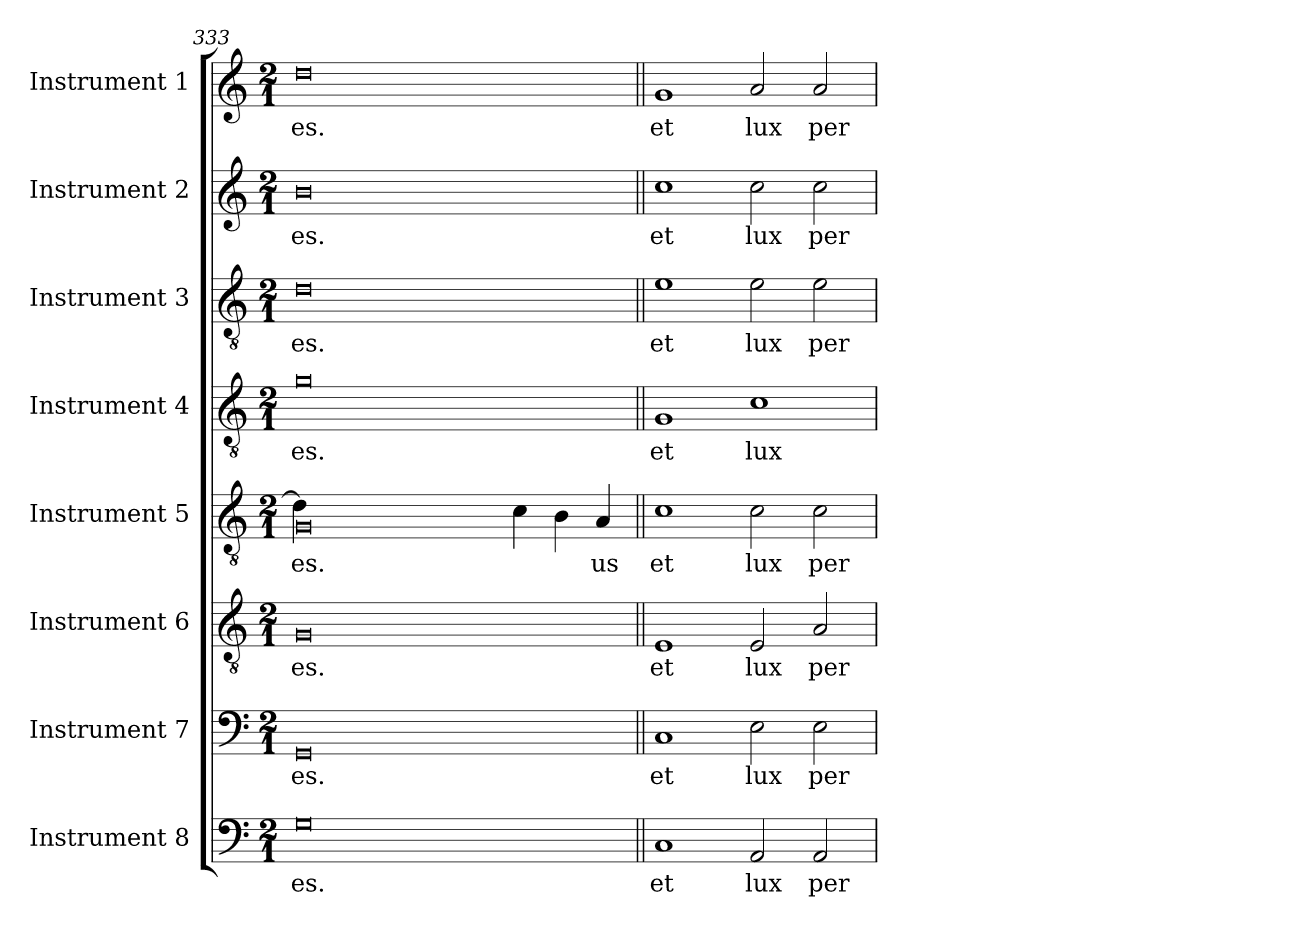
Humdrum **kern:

**kern	**text	**kern	**text	**kern	**text	**kern	**text	**kern	**text	**kern	**text	**kern	**text	**kern	**text
*part8	*part8	*part7	*part7	*part6	*part6	*part5	*part5	*part4	*part4	*part3	*part3	*part2	*part2	*part1	*part1
*staff8	*staff8	*staff7	*staff7	*staff6	*staff6	*staff5	*staff5	*staff4	*staff4	*staff3	*staff3	*staff2	*staff2	*staff1	*staff1
*I"Instrument 8	*	*I"Instrument 7	*	*I"Instrument 6	*	*I"Instrument 5	*	*I"Instrument 4	*	*I"Instrument 3	*	*I"Instrument 2	*	*I"Instrument 1	*
*clefF4	*	*clefF4	*	*clefGv2	*	*clefGv2	*	*clefGv2	*	*clefGv2	*	*clefG2	*	*clefG2	*
*k[]	*	*k[]	*	*k[]	*	*k[]	*	*k[]	*	*k[]	*	*k[]	*	*k[]	*
*C:	*	*C:	*	*C:	*	*C:	*	*C:	*	*C:	*	*C:	*	*C:	*
*M2/1	*	*M2/1	*	*M2/1	*	*M2/1	*	*M2/1	*	*M2/1	*	*M2/1	*	*M2/1	*
=333	=333	=333	=333	=333	=333	=333	=333	=333	=333	=333	=333	=333	=333	=333	=333
!	!LO:LY:b:cj	!	!LO:LY:b:cj	!	!LO:LY:b:cj	!	!LO:LY:b:cj	!	!LO:LY:b:cj	!	!LO:LY:b:cj	!	!LO:LY:b:cj	!	!LO:LY:b:cj
*	*	*	*	*	*	*^	*	*	*	*	*	*	*	*	*
0G	es.	0GG	es.	0G	es.	0G	4d\]	-es.	0g	es.	0d	es.	0b	es.	0dd	es.
.	.	.	.	.	.	.	1ryy	.	.	.	.	.	.	.	.	.
.	.	.	.	.	.	.	1.ryy	.	.	.	.	.	.	.	.	.
!	!	!	!	!	!	!	!	!LO:LY:b:cj	!	!	!	!	!	!	!	!
2.ryy	.	2.ryy	.	2.ryy	.	4c\	.	-	2.ryy	.	2.ryy	.	2.ryy	.	2.ryy	.
!	!	!	!	!	!	!	!	!LO:LY:b:cj	!	!	!	!	!	!	!	!
.	.	.	.	.	.	4B\	.	--	.	.	.	.	.	.	.	.
!	!	!	!	!	!	!	!	!LO:LY:b:cj	!	!	!	!	!	!	!	!
.	.	.	.	.	.	4A/	.	-us	.	.	.	.	.	.	.	.
*	*	*	*	*	*	*v	*v	*	*	*	*	*	*	*	*	*
=334||	=334||	=334||	=334||	=334||	=334||	=334||	=334||	=334||	=334||	=334||	=334||	=334||	=334||	=334||	=334||
!	!LO:LY:b:cj	!	!LO:LY:b:cj	!	!LO:LY:b:cj	!	!LO:LY:b:cj	!	!LO:LY:b:cj	!	!LO:LY:b:cj	!	!LO:LY:b:cj	!	!LO:LY:b:cj
1C	et	1C	et	1E	et	1c	et	1G	et	1e	et	1cc	et	1g	et
!	!LO:LY:b:cj	!	!LO:LY:b:cj	!	!LO:LY:b:cj	!	!LO:LY:b:cj	!	!LO:LY:b:cj	!	!LO:LY:b:cj	!	!LO:LY:b:cj	!	!LO:LY:b:cj
2AA/	lux	2E\	lux	2E/	lux	2c\	lux	1c	lux	2e\	lux	2cc\	lux	2a/	lux
!	!LO:LY:b:cj	!	!LO:LY:b:cj	!	!LO:LY:b:cj	!	!LO:LY:b:cj	!	!	!	!LO:LY:b:cj	!	!LO:LY:b:cj	!	!LO:LY:b:cj
2AA/	per-	2E\	per-	2A/	per-	2c\	per-	.	.	2e\	per-	2cc\	per-	2a/	per
=	=	=	=	=	=	=	=	=	=	=	=	=	=	=	=
*-	*-	*-	*-	*-	*-	*-	*-	*-	*-	*-	*-	*-	*-	*-	*-
